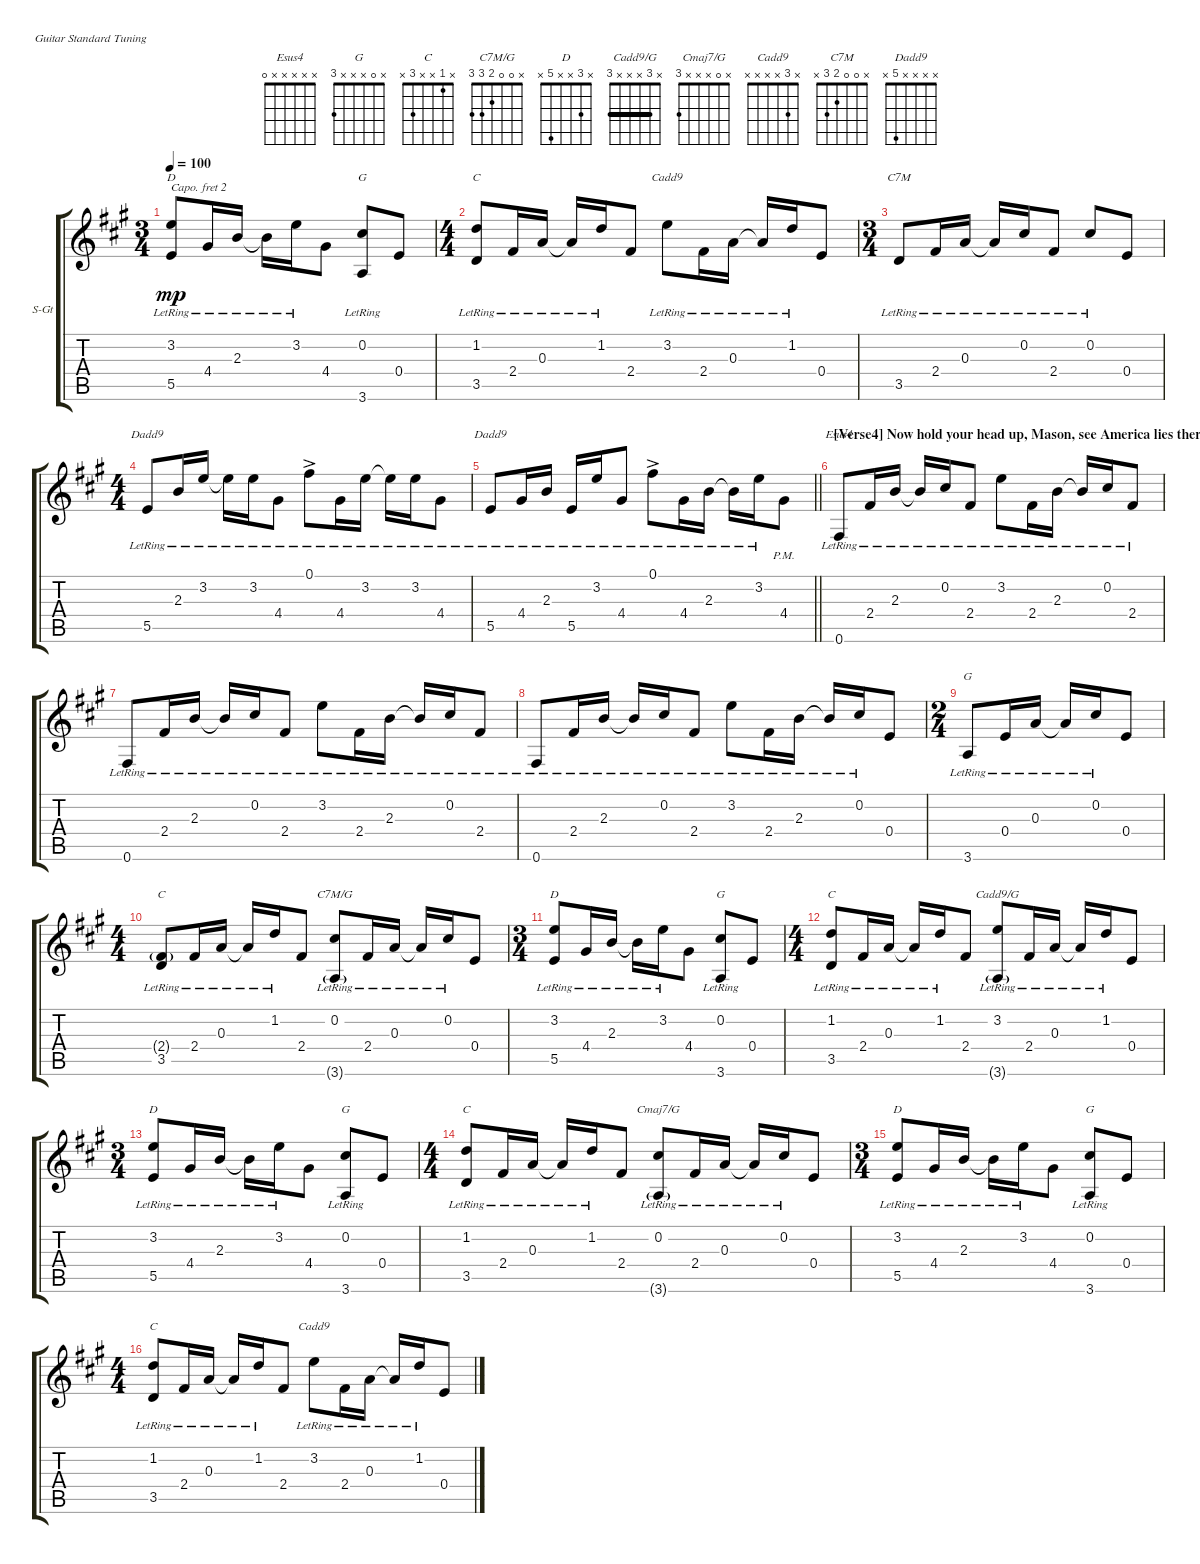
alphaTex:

\bracketExtendMode groupsimilarinstruments
\firstSystemTrackNameOrientation horizontal
\otherSystemsTrackNameOrientation horizontal
\track ("Acoustic Guitar (capo 2nd)" "S-Gt") {instrument acousticguitarsteel}
\staff {score tabs}
\capo 2
\tuning (E4 B3 G3 D3 A2 E2)
\chord ("Esus4" x x x x x 0)
\chord ("G" x x x x x 3)
\chord ("C" x x x x 3 x)
\chord ("C7M/G" x 0 0 2 3 3)
\chord ("D" x 3 x x 5 x)
\chord ("G" x 0 x x x 3)
\chord ("C" x 1 x x 3 x)
\chord ("Cadd9/G" x 3 x x x 3) {barre 3}
\chord ("Cmaj7/G" x 0 x x x 3)
\chord ("Cadd9" x 3 x x x x)
\chord ("C7M" x 0 0 2 3 x)
\chord ("Dadd9" x x x x 5 x)
\ts (3 4)
\tempo 100
\clef g2
\ks f#minor
(3.2{lr} 5.5{lr}).8{ch "D" dy mp} 4.4{lr}.16 2.3{lr}.16 2.3{lr t}.16 3.2{lr}.16 4.4.8 (0.2{lr} 3.6{lr}).8{ch "G"} 0.4.8 |
\ts (4 4)
(1.2{lr} 3.5{lr}).8{ch "C"} 2.4{lr}.16 0.3{lr}.16 0.3{lr t}.16 1.2{lr}.16 2.4.8 3.2{lr}.8{ch "Cadd9"} 2.4{lr}.16 0.3{lr}.16 0.3{lr t}.16 1.2{lr}.16 0.4.8 |
\ts (3 4)
3.5{lr}.8{ch "C7M"} 2.4{lr}.16 0.3{lr}.16 0.3{lr t}.16 0.2{lr}.16 2.4{lr}.8 0.2{lr}.8 0.4.8 |
\ts (4 4)
5.5{lr}.8{ch "Dadd9"} 2.3{lr}.16 3.2{lr}.16 3.2{lr t}.16 3.2{lr}.16 4.4{lr}.8 0.1{ac lr}.8 4.4{lr}.16 3.2{lr}.16 3.2{lr t}.16 3.2{lr}.16 4.4{lr}.8 |
\barLineRight lightlight
5.5{lr}.8{ch "Dadd9"} 4.4{lr}.16 2.3{lr}.16 5.5{lr}.16 3.2{lr}.16 4.4{lr}.8 0.1{ac lr}.8 4.4{lr}.16 2.3{lr}.16 2.3{lr t}.16 3.2{lr}.16 4.4{pm}.8 |
\section ("" "[Verse4] Now hold your head up, Mason, see America lies there")
0.6{lr}.8{ch "Esus4"} 2.4{lr}.16 2.3{lr}.16 2.3{lr t}.16 0.2{lr}.16 2.4{lr}.8 3.2{lr}.8 2.4{lr}.16 2.3{lr}.16 2.3{lr t}.16 0.2{lr}.16 2.4{lr}.8 |
0.6{lr}.8 2.4{lr}.16 2.3{lr}.16 2.3{lr t}.16 0.2{lr}.16 2.4{lr}.8 3.2{lr}.8 2.4{lr}.16 2.3{lr}.16 2.3{lr t}.16 0.2{lr}.16 2.4{lr}.8 |
0.6{lr}.8 2.4{lr}.16 2.3{lr}.16 2.3{lr t}.16 0.2{lr}.16 2.4{lr}.8 3.2{lr}.8 2.4{lr}.16 2.3{lr}.16 2.3{lr t}.16 0.2{lr}.16 0.4.8 |
\ts (2 4)
3.6{lr}.8{ch "G"} 0.4{lr}.16 0.3{lr}.16 0.3{lr t}.16 0.2{lr}.16 0.4.8 |
\ts (4 4)
(2.4{g lr} 3.5).8{ch "C"} 2.4{lr}.16 0.3{lr}.16 0.3{lr t}.16 1.2{lr}.16 2.4.8 (0.2{lr} 3.6{g lr}).8{ch "C7M/G"} 2.4{lr}.16 0.3{lr}.16 0.3{lr t}.16 0.2{lr}.16 0.4.8 |
\ts (3 4)
(3.2{lr} 5.5{lr}).8{ch "D"} 4.4{lr}.16 2.3{lr}.16 2.3{lr t}.16 3.2{lr}.16 4.4.8 (0.2{lr} 3.6{lr}).8{ch "G"} 0.4.8 |
\ts (4 4)
(1.2{lr} 3.5{lr}).8{ch "C"} 2.4{lr}.16 0.3{lr}.16 0.3{lr t}.16 1.2{lr}.16 2.4.8 (3.2{lr} 3.6{g lr}).8{ch "Cadd9/G"} 2.4{lr}.16 0.3{lr}.16 0.3{lr t}.16 1.2{lr}.16 0.4.8 |
\ts (3 4)
(3.2{lr} 5.5{lr}).8{ch "D"} 4.4{lr}.16 2.3{lr}.16 2.3{lr t}.16 3.2{lr}.16 4.4.8 (0.2{lr} 3.6{lr}).8{ch "G"} 0.4.8 |
\ts (4 4)
(1.2{lr} 3.5{lr}).8{ch "C"} 2.4{lr}.16 0.3{lr}.16 0.3{lr t}.16 1.2{lr}.16 2.4.8 (0.2{lr} 3.6{g lr}).8{ch "Cmaj7/G"} 2.4{lr}.16 0.3{lr}.16 0.3{lr t}.16 0.2{lr}.16 0.4.8 |
\ts (3 4)
(3.2{lr} 5.5{lr}).8{ch "D"} 4.4{lr}.16 2.3{lr}.16 2.3{lr t}.16 3.2{lr}.16 4.4.8 (0.2{lr} 3.6{lr}).8{ch "G"} 0.4.8 |
\ts (4 4)
(1.2{lr} 3.5{lr}).8{ch "C"} 2.4{lr}.16 0.3{lr}.16 0.3{lr t}.16 1.2{lr}.16 2.4.8 3.2{lr}.8{ch "Cadd9"} 2.4{lr}.16 0.3{lr}.16 0.3{lr t}.16 1.2{lr}.16 0.4.8
